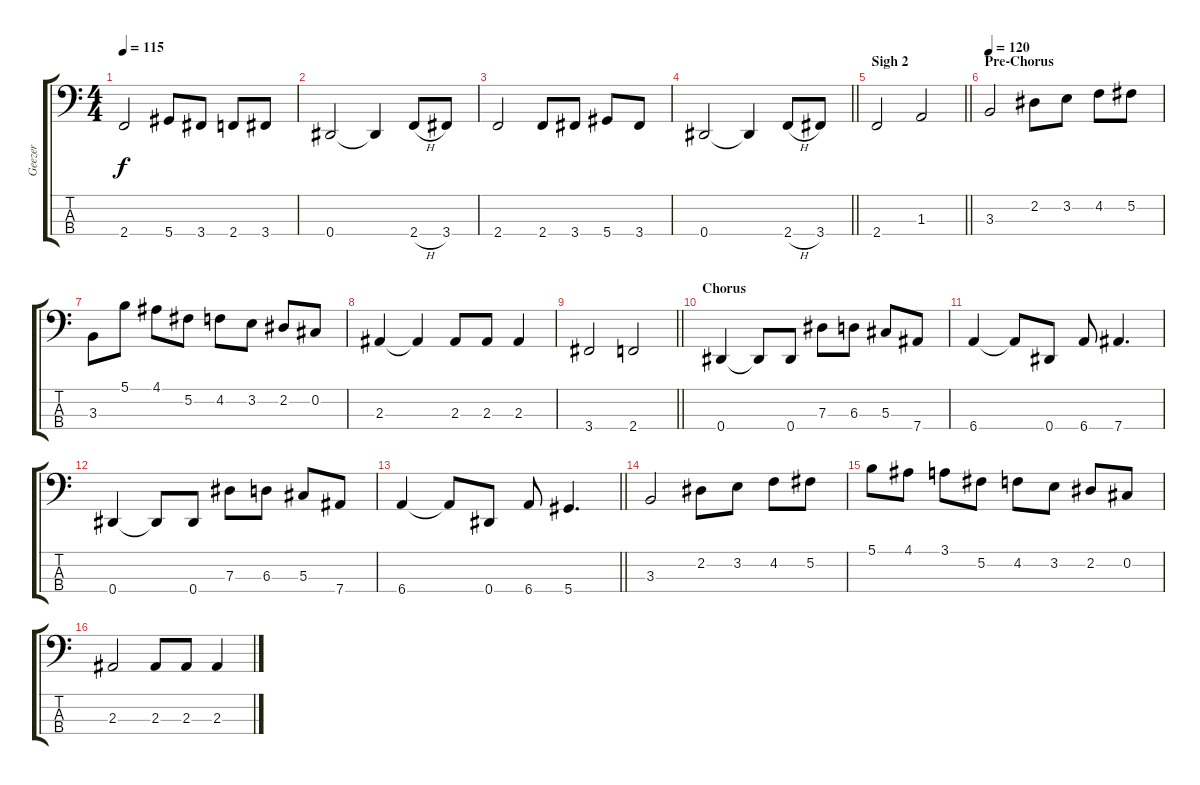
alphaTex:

\track ("Geezer" "Geezer") {instrument electricbassfinger}
\staff {score tabs}
\tuning (Gb2 Db2 Ab1 Eb1) {hide}
\ts (4 4)
\tempo 115
\clef f4
\ks c
2.4.2{dy f} 5.4.8 3.4.8 2.4.8 3.4.8 |
0.4.2 0.4{t}.4 2.4{h}.8 3.4.8 |
2.4.2 2.4.8 3.4.8 5.4.8 3.4.8 |
\barLineRight lightlight
0.4.2 0.4{t}.4 2.4{h}.8 3.4.8 |
\section ("" "Sigh 2")
\barLineRight lightlight
2.4.2 1.3.2 |
\section ("" "Pre-Chorus")
\tempo 120
3.3.2 2.2.8 3.2.8 4.2.8 5.2.8 |
3.3.8 5.1.8 4.1.8 5.2.8 4.2.8 3.2.8 2.2.8 0.2.8 |
2.3.4 2.3{t}.4 2.3.8 2.3.8 2.3.4 |
\barLineRight lightlight
3.4.2 2.4.2 |
\section ("" "Chorus")
0.4.4 0.4{t}.8 0.4.8 7.3.8 6.3.8 5.3.8 7.4.8 |
6.4.4 6.4{t}.8 0.4.8 6.4.8 7.4.4{d} |
0.4.4 0.4{t}.8 0.4.8 7.3.8 6.3.8 5.3.8 7.4.8 |
\barLineRight lightlight
6.4.4 6.4{t}.8 0.4.8 6.4.8 5.4.4{d} |
3.3.2 2.2.8 3.2.8 4.2.8 5.2.8 |
5.1.8 4.1.8 3.1.8 5.2.8 4.2.8 3.2.8 2.2.8 0.2.8 |
2.3.2 2.3.8 2.3.8 2.3.4
